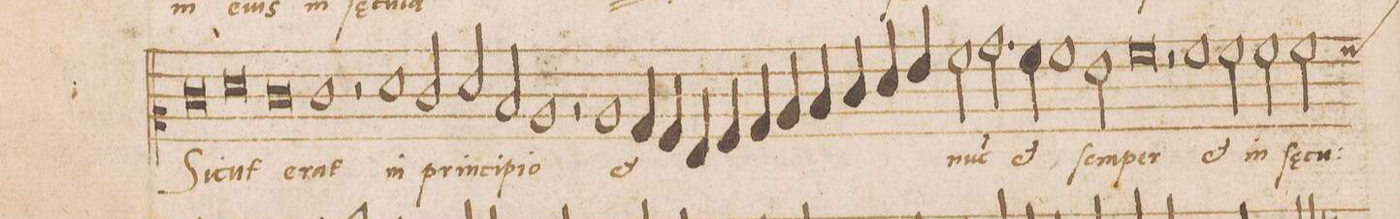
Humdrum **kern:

**kern	**text
*I"DISCANTVS	*
*clefC2	*
*k[]	*
*met(C|)	*
*M2/1	*
0e	Si-
=102	=102
0f	-cut
=103	=103
0e	e-
=104	=104
1e	-rat
2r	.
1f	in
=105	=105
2e/	prin-
2f/	-ci-
2d/	-pi-
=106	=106
1c	-o
2r	.
1c	et
=107	=107
4B/	.
4A/	.
4G/	.
4A/	.
4B/	.
4c/	.
=108	=108
4d/	.
4e/	.
4f/	.
4g/	.
2a\	nu(n)c
2.b\	.
=109	=109
4a\	et
1a	ſem-
2g\	-per
=110	=110
0a	.
=111	=111
2r	.
1a	et
2a\	in
=112	=112
2a\	ſae-
*custos:a	*
2a\	-cu-
*-	*-
